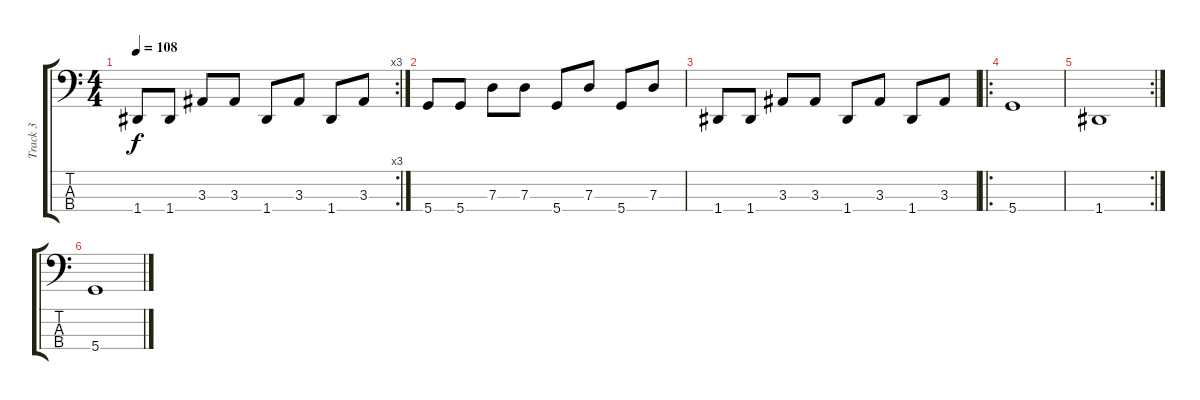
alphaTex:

\track ("Track 3" "Track 3") {instrument electricbassfinger}
\staff {score tabs}
\tuning (F2 C2 G1 D1) {hide}
\rc 3
\ts (4 4)
\tempo 108
\clef f4
\ks c
1.4.8{dy f} 1.4.8 3.3.8 3.3.8 1.4.8 3.3.8 1.4.8 3.3.8 |
5.4.8 5.4.8 7.3.8 7.3.8 5.4.8 7.3.8 5.4.8 7.3.8 |
1.4.8 1.4.8 3.3.8 3.3.8 1.4.8 3.3.8 1.4.8 3.3.8 |
\ro
5.4.1 |
\rc 2
1.4.1 |
5.4.1{volume 0}
